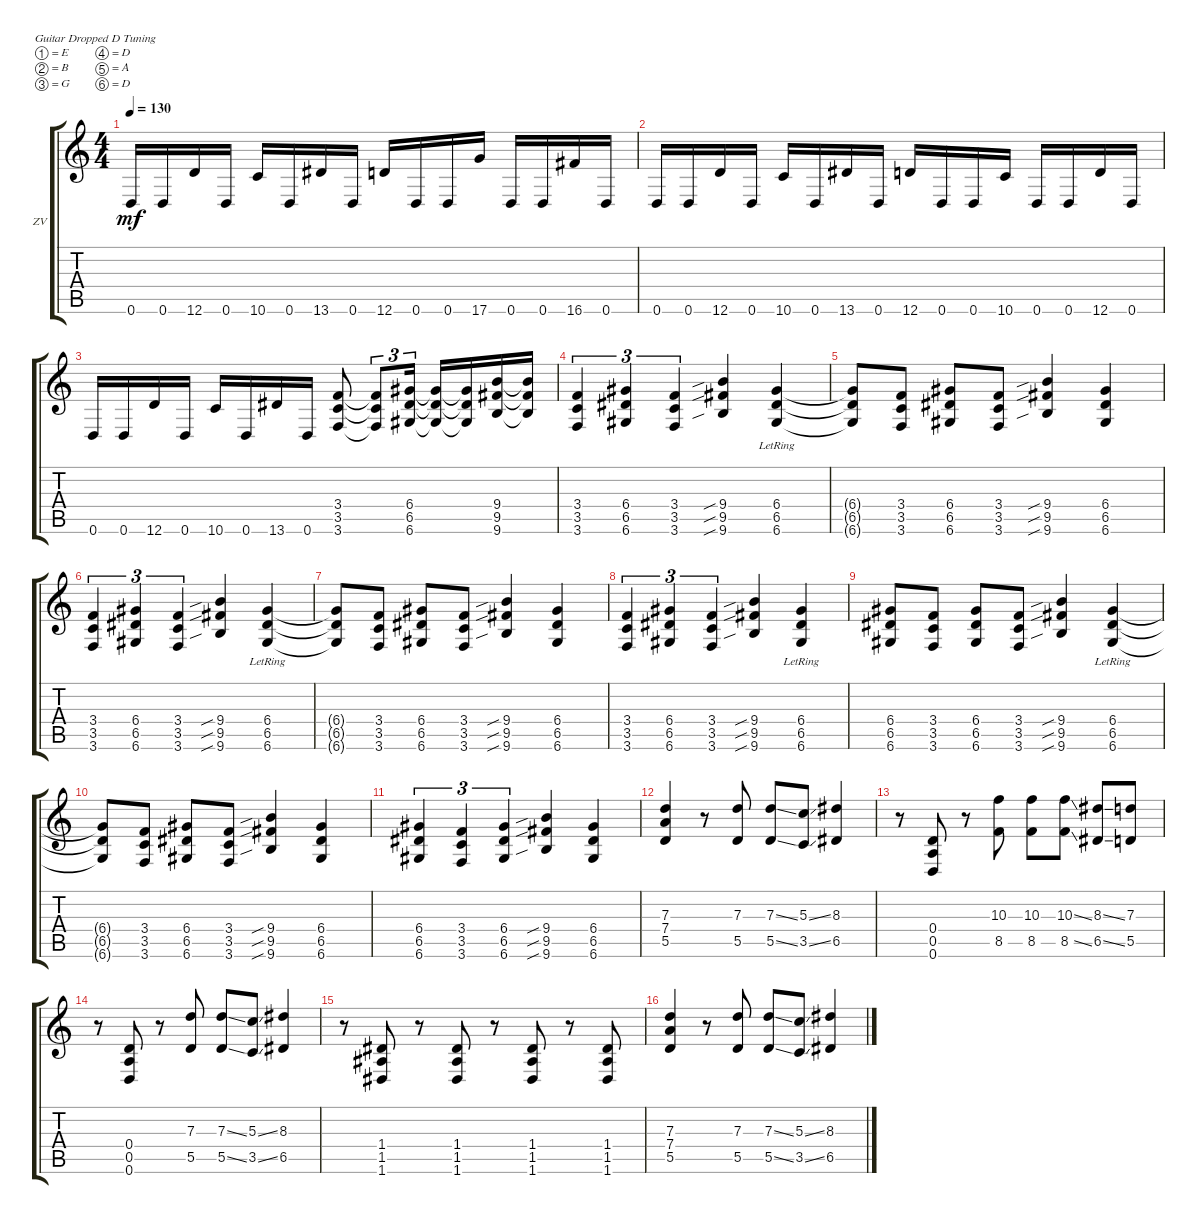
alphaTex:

\defaultSystemsLayout 4
\bracketExtendMode groupsimilarinstruments
\firstSystemTrackNameOrientation horizontal
\otherSystemsTrackNameOrientation horizontal
\track ("Zacky Vengeance" "ZV") {instrument distortionguitar}
\staff {score tabs}
\tuning (E4 B3 G3 D3 A2 D2)
\ts (4 4)
\tempo 130
\clef g2
\ks c
0.6.16{dy mf} 0.6.16 12.6.16 0.6.16 10.6.16 0.6.16 13.6.16 0.6.16 12.6.16 0.6.16 0.6.16 17.6.16 0.6.16 0.6.16 16.6.16 0.6.16 |
0.6.16 0.6.16 12.6.16 0.6.16 10.6.16 0.6.16 13.6.16 0.6.16 12.6.16 0.6.16 0.6.16 10.6.16 0.6.16 0.6.16 12.6.16 0.6.16 |
0.6.16 0.6.16 12.6.16 0.6.16 10.6.16 0.6.16 13.6.16 0.6.16 (3.6 3.5 3.4).8 (3.6{t} 3.5{t} 3.4{t}).8{tu (3 2)} (6.6 6.4 6.5).16{tu (3 2)} (6.6{t} 6.5{t} 6.4{t}).16 (6.6{t} 6.5{t} 6.4{t}).16 (9.6 9.5 9.4).16 (9.6{t} 9.5{t} 9.4{t}).16 |
(3.6 3.5 3.4).4{tu (3 2)} (6.6 6.4 6.5).4{tu (3 2)} (3.6 3.5 3.4).4{tu (3 2)} (9.6{sib} 9.5{sib} 9.4{sib}).4 (6.4{lr} 6.5{lr} 6.6{lr}).4 |
(6.4{t} 6.5{t} 6.6{t}).8 (3.6 3.5 3.4).8 (6.6 6.4 6.5).8 (3.6 3.5 3.4).8 (9.6{sib} 9.5{sib} 9.4{sib}).4 (6.6 6.4 6.5).4 |
(3.6 3.5 3.4).4{tu (3 2)} (6.6 6.4 6.5).4{tu (3 2)} (3.6 3.5 3.4).4{tu (3 2)} (9.6{sib} 9.5{sib} 9.4{sib}).4 (6.4{lr} 6.5{lr} 6.6{lr}).4 |
(6.4{t} 6.5{t} 6.6{t}).8 (3.6 3.5 3.4).8 (6.6 6.4 6.5).8 (3.6 3.5 3.4).8 (9.6{sib} 9.5{sib} 9.4{sib}).4 (6.6 6.4 6.5).4 |
(3.6 3.5 3.4).4{tu (3 2)} (6.6 6.4 6.5).4{tu (3 2)} (3.6 3.5 3.4).4{tu (3 2)} (9.6{sib} 9.5{sib} 9.4{sib}).4 (6.4{lr} 6.5{lr} 6.6{lr}).4 |
(6.4 6.5 6.6).8 (3.6 3.5 3.4).8 (6.6 6.4 6.5).8 (3.6 3.5 3.4).8 (9.6{sib} 9.5{sib} 9.4{sib}).4 (6.4{lr} 6.5{lr} 6.6{lr}).4 |
(6.4{t} 6.5{t} 6.6{t}).8 (3.6 3.5 3.4).8 (6.6 6.4 6.5).8 (3.6 3.5 3.4).8 (9.6{sib} 9.5{sib} 9.4{sib}).4 (6.6 6.4 6.5).4 |
(6.4 6.5 6.6).4{tu (3 2)} (3.6 3.5 3.4).4{tu (3 2)} (6.6 6.4 6.5).4{tu (3 2)} (9.6{sib} 9.5{sib} 9.4{sib}).4 (6.6 6.4 6.5).4 |
(5.5 7.4 7.3).4 r.8 (5.5 7.3).8 (5.5{ss} 7.3{ss}).8 (3.5{ss} 5.3{ss}).8 (6.5 8.3).4 |
r.8 (0.5 0.6 0.4).8 r.8 (10.3 8.5).8 (8.5 10.3).8 (8.5{ss} 10.3{ss}).8 (6.5{ss} 8.3{ss}).8 (5.5 7.3).8 |
r.8 (0.5 0.6 0.4).8 r.8 (5.5 7.3).8 (5.5{ss} 7.3{ss}).8 (3.5{ss} 5.3{ss}).8 (6.5 8.3).4 |
r.8 (1.6 1.5 1.4).8 r.8 (1.6 1.5 1.4).8 r.8 (1.6 1.4 1.5).8 r.8 (1.4 1.5 1.6).8 |
(5.5 7.4 7.3).4 r.8 (5.5 7.3).8 (5.5{ss} 7.3{ss}).8 (3.5{ss} 5.3{ss}).8 (6.5 8.3).4
